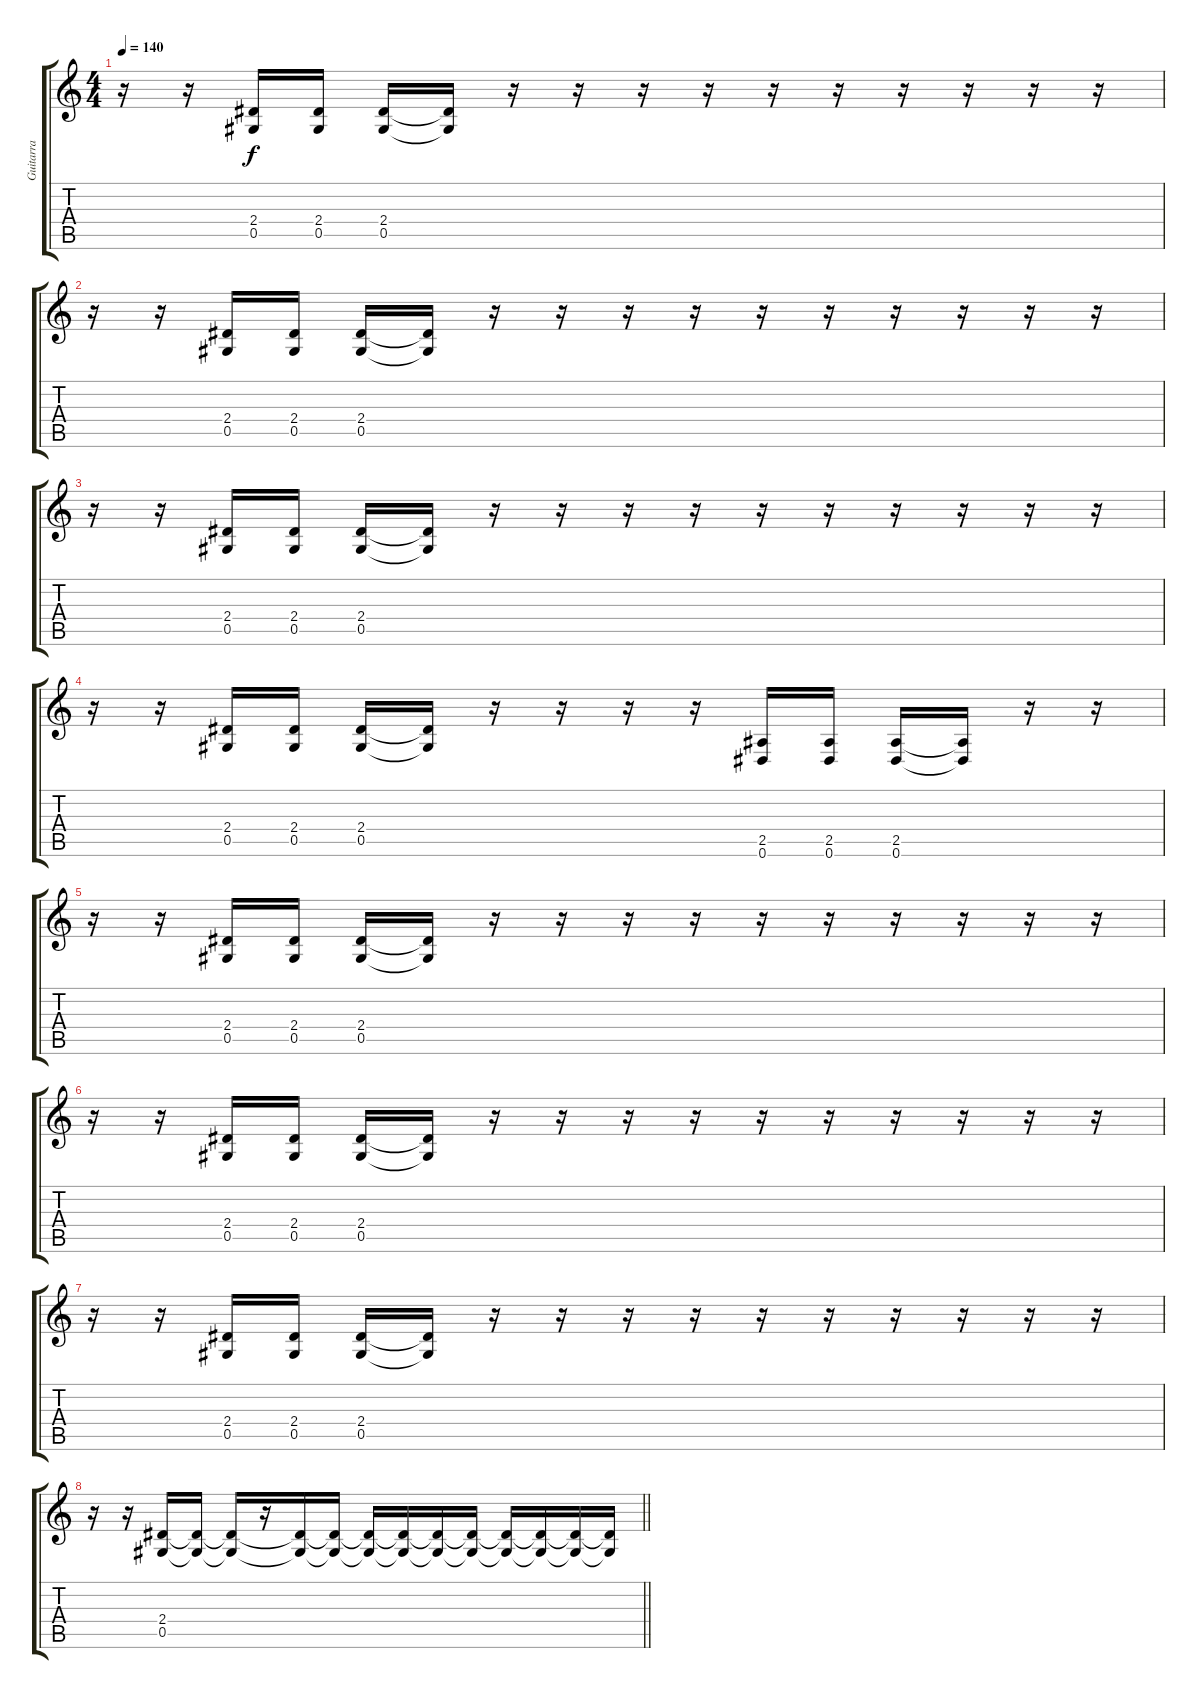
\track ("Guitarra" "Guitarra") {instrument electricguitarjazz}
\staff {score tabs}
\tuning (Eb4 Bb3 Gb3 Db3 Ab2 Eb2) {hide}
\ts (4 4)
\tempo 140
\clef g2
\ks c
r.16{dy f instrument distortionguitar} r.16 (2.4 0.5).16 (2.4 0.5).16 (2.4 0.5).16 (2.4{t} 0.5{t}).16 r.16 r.16 r.16 r.16 r.16 r.16 r.16 r.16 r.16 r.16 |
r.16 r.16 (2.4 0.5).16 (2.4 0.5).16 (2.4 0.5).16 (2.4{t} 0.5{t}).16 r.16 r.16 r.16 r.16 r.16 r.16 r.16 r.16 r.16 r.16 |
r.16 r.16 (2.4 0.5).16 (2.4 0.5).16 (2.4 0.5).16 (2.4{t} 0.5{t}).16 r.16 r.16 r.16 r.16 r.16 r.16 r.16 r.16 r.16 r.16 |
r.16 r.16 (2.4 0.5).16 (2.4 0.5).16 (2.4 0.5).16 (2.4{t} 0.5{t}).16 r.16 r.16 r.16 r.16 (2.5 0.6).16 (2.5 0.6).16 (2.5 0.6).16 (2.5{t} 0.6{t}).16 r.16 r.16 |
r.16 r.16 (2.4 0.5).16 (2.4 0.5).16 (2.4 0.5).16 (2.4{t} 0.5{t}).16 r.16 r.16 r.16 r.16 r.16 r.16 r.16 r.16 r.16 r.16 |
r.16 r.16 (2.4 0.5).16 (2.4 0.5).16 (2.4 0.5).16 (2.4{t} 0.5{t}).16 r.16 r.16 r.16 r.16 r.16 r.16 r.16 r.16 r.16 r.16 |
r.16 r.16 (2.4 0.5).16 (2.4 0.5).16 (2.4 0.5).16 (2.4{t} 0.5{t}).16 r.16 r.16 r.16 r.16 r.16 r.16 r.16 r.16 r.16 r.16 |
\barLineRight lightlight
r.16 r.16 (2.4 0.5).16 (2.4{t} 0.5{t}).16 (2.4{t} 0.5{t}).16 r.16 (2.4{t} 0.5{t}).16 (2.4{t} 0.5{t}).16 (2.4{t} 0.5{t}).16 (2.4{t} 0.5{t}).16 (2.4{t} 0.5{t}).16 (2.4{t} 0.5{t}).16 (2.4{t} 0.5{t}).16 (2.4{t} 0.5{t}).16 (2.4{t} 0.5{t}).16 (2.4{t} 0.5{t}).16
